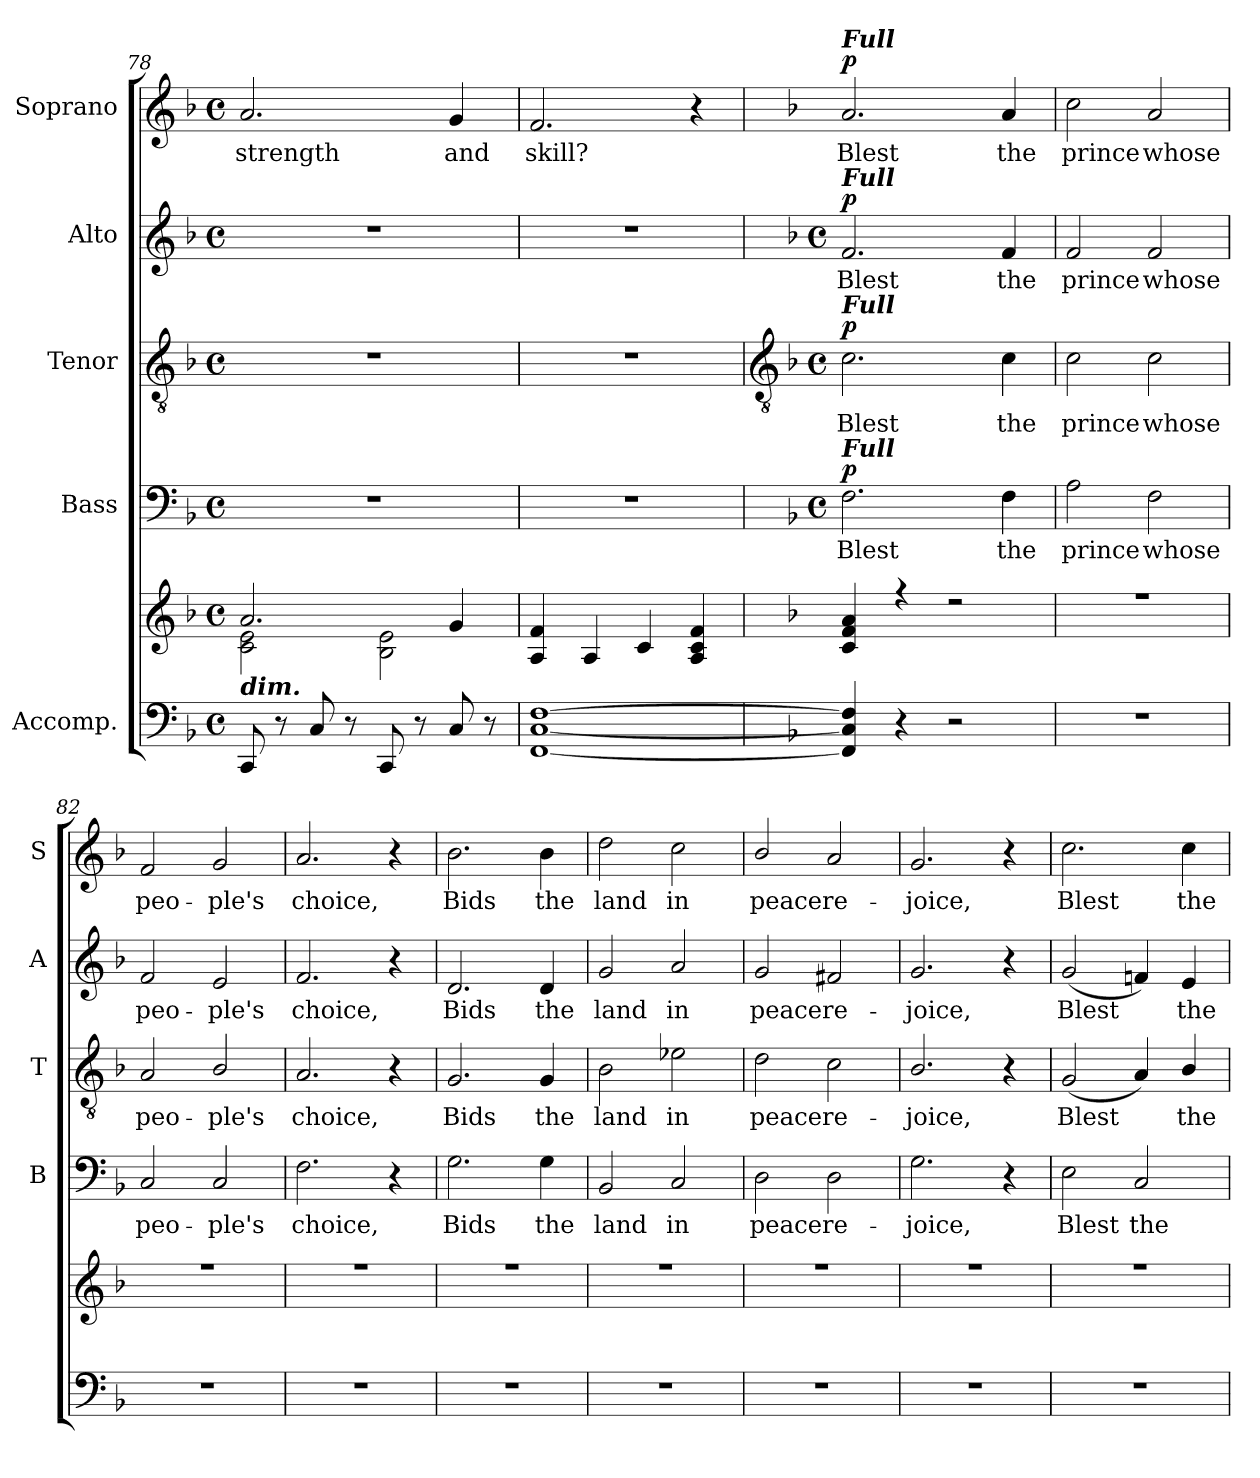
**kern	**kern	**kern	**text	**dynam	**kern	**text	**dynam	**kern	**text	**dynam	**kern	**text	**dynam
*part5	*part5	*part4	*part4	*part4	*part3	*part3	*part3	*part2	*part2	*part2	*part1	*part1	*part1
*staff6	*staff5	*staff4	*staff4	*staff4	*staff3	*staff3	*staff3	*staff2	*staff2	*staff2	*staff1	*staff1	*staff1
*I"Accomp.	*	*I"Bass	*	*	*I"Tenor	*	*	*I"Alto	*	*	*I"Soprano	*	*
*	*	*I'B	*	*	*I'T	*	*	*I'A	*	*	*I'S	*	*
*clefF4	*clefG2	*clefF4	*	*	*clefGv2	*	*	*clefG2	*	*	*clefG2	*	*
*k[b-]	*k[b-]	*k[b-]	*	*	*k[b-]	*	*	*k[b-]	*	*	*k[b-]	*	*
*F:	*F:	*F:	*	*	*F:	*	*	*F:	*	*	*F:	*	*
*M4/4	*M4/4	*M4/4	*	*	*M4/4	*	*	*M4/4	*	*	*M4/4	*	*
*met(c)	*met(c)	*met(c)	*	*	*met(c)	*	*	*met(c)	*	*	*met(c)	*	*
=78	=78	=78	=78	=78	=78	=78	=78	=78	=78	=78	=78	=78	=78
*	*^	*	*	*	*	*	*	*	*	*	*	*	*
!	!LO:TX:b:Bi:t=dim.	!	!	!	!	!	!	!	!	!	!	!	!	!
!	!	!	!	!	!	!	!	!	!	!	!	!	!LO:LY:b	!
8CC	2.a/	2c\ 2e\	1r	.	.	1r	.	.	1r	.	.	2.a	strength	.
8r	.	.	.	.	.	.	.	.	.	.	.	.	.	.
8C	.	.	.	.	.	.	.	.	.	.	.	.	.	.
8r	.	.	.	.	.	.	.	.	.	.	.	.	.	.
8CC	.	2B-\ 2e\	.	.	.	.	.	.	.	.	.	.	.	.
8r	.	.	.	.	.	.	.	.	.	.	.	.	.	.
!	!	!	!	!	!	!	!	!	!	!	!	!	!LO:LY:b	!
8C	4g/	.	.	.	.	.	.	.	.	.	.	4g	and	.
8r	.	.	.	.	.	.	.	.	.	.	.	.	.	.
=79	=79	=79	=79	=79	=79	=79	=79	=79	=79	=79	=79	=79	=79	=79
!	!	!	!	!	!	!	!	!	!	!	!	!	!LO:LY:b	!
[1FF [1C [1F	4A/ 4f/	1ryy	1r	.	.	1r	.	.	1r	.	.	2.f	skill?	.
.	4A/	.	.	.	.	.	.	.	.	.	.	.	.	.
.	4c/	.	.	.	.	.	.	.	.	.	.	.	.	.
.	4A/ 4c/ 4f/	.	.	.	.	.	.	.	.	.	.	4r	.	.
!!LO:LB:g=z
=80	=80	=80	=80	=80	=80	=80	=80	=80	=80	=80	=80	=80	=80	=80
*	*	*	*	*	*	*clefGv2	*	*	*	*	*	*	*	*
*	*	*	*k[b-]	*	*	*k[b-]	*	*	*k[b-]	*	*	*	*	*
*	*	*	*F:	*	*	*F:	*	*	*F:	*	*	*	*	*
*	*	*	*M4/4	*	*	*M4/4	*	*	*M4/4	*	*	*	*	*
*	*	*	*met(c)	*	*	*met(c)	*	*	*met(c)	*	*	*	*	*
!	!	!	!	!	!	!	!	!	!	!	!	!LO:TX:a:Bi:t=Full	!	!
!	!	!	!	!	!	!	!	!	!LO:TX:a:Bi:t=Full	!	!	!	!	!
!	!	!	!	!	!	!LO:TX:a:Bi:t=Full	!	!	!	!	!	!	!	!
!	!	!	!LO:TX:a:Bi:t=Full	!	!	!	!	!	!	!	!	!	!	!
!	!	!	!	!LO:LY:b	!LO:DY:b	!	!LO:LY:b	!LO:DY:b	!	!LO:LY:b	!LO:DY:b	!	!LO:LY:b	!LO:DY:b
4FF] 4C] 4F]	4c 4f 4a	1ryy	2.F	Blest	p	2.c	Blest	p	2.f	Blest	p	2.a	Blest	p
4r	4r	.	.	.	.	.	.	.	.	.	.	.	.	.
2r	2r	.	.	.	.	.	.	.	.	.	.	.	.	.
!	!	!	!	!LO:LY:b	!	!	!LO:LY:b	!	!	!LO:LY:b	!	!	!LO:LY:b	!
.	.	.	4F	the	.	4c	the	.	4f	the	.	4a	the	.
=81	=81	=81	=81	=81	=81	=81	=81	=81	=81	=81	=81	=81	=81	=81
!	!	!	!	!LO:LY:b	!	!	!LO:LY:b	!	!	!LO:LY:b	!	!	!LO:LY:b	!
1r	1r	1ryy	2A	prince	.	2c	prince	.	2f	prince	.	2cc	prince	.
!	!	!	!	!LO:LY:b	!	!	!LO:LY:b	!	!	!LO:LY:b	!	!	!LO:LY:b	!
.	.	.	2F	whose	.	2c	whose	.	2f	whose	.	2a	whose	.
=82	=82	=82	=82	=82	=82	=82	=82	=82	=82	=82	=82	=82	=82	=82
!	!	!	!	!LO:LY:b	!	!	!LO:LY:b	!	!	!LO:LY:b	!	!	!LO:LY:b	!
1r	1r	1ryy	2C	peo-	.	2A	peo-	.	2f	peo-	.	2f	peo-	.
!	!	!	!	!LO:LY:b	!	!	!LO:LY:b	!	!	!LO:LY:b	!	!	!LO:LY:b	!
.	.	.	2C	-ple's	.	2B-/	-ple's	.	2e	-ple's	.	2g	-ple's	.
=83	=83	=83	=83	=83	=83	=83	=83	=83	=83	=83	=83	=83	=83	=83
!	!	!	!	!LO:LY:b	!	!	!LO:LY:b	!	!	!LO:LY:b	!	!	!LO:LY:b	!
1r	1r	1ryy	2.F	choice,	.	2.A	choice,	.	2.f	choice,	.	2.a	choice,	.
.	.	.	4r	.	.	4r	.	.	4r	.	.	4r	.	.
=84	=84	=84	=84	=84	=84	=84	=84	=84	=84	=84	=84	=84	=84	=84
!	!	!	!	!LO:LY:b	!	!	!LO:LY:b	!	!	!LO:LY:b	!	!	!LO:LY:b	!
1r	1r	1ryy	2.G	Bids	.	2.G	Bids	.	2.d	Bids	.	2.b-	Bids	.
!	!	!	!	!LO:LY:b	!	!	!LO:LY:b	!	!	!LO:LY:b	!	!	!LO:LY:b	!
.	.	.	4G	the	.	4G	the	.	4d	the	.	4b-	the	.
=85	=85	=85	=85	=85	=85	=85	=85	=85	=85	=85	=85	=85	=85	=85
!	!	!	!	!LO:LY:b	!	!	!LO:LY:b	!	!	!LO:LY:b	!	!	!LO:LY:b	!
1r	1r	1ryy	2BB-	land	.	2B-	land	.	2g	land	.	2dd	land	.
!	!	!	!	!LO:LY:b	!	!	!LO:LY:b	!	!	!LO:LY:b	!	!	!LO:LY:b	!
.	.	.	2C	in	.	2e-X	in	.	2a	in	.	2cc	in	.
=86	=86	=86	=86	=86	=86	=86	=86	=86	=86	=86	=86	=86	=86	=86
!	!	!	!	!LO:LY:b	!	!	!LO:LY:b	!	!	!LO:LY:b	!	!	!LO:LY:b	!
1r	1r	1ryy	2D	peace	.	2d	peace	.	2g	peace	.	2b-/	peace	.
!	!	!	!	!LO:LY:b	!	!	!LO:LY:b	!	!	!LO:LY:b	!	!	!LO:LY:b	!
.	.	.	2D	re-	.	2c	re-	.	2f#X	re-	.	2a	re-	.
=87	=87	=87	=87	=87	=87	=87	=87	=87	=87	=87	=87	=87	=87	=87
!	!	!	!	!LO:LY:b	!	!	!LO:LY:b	!	!	!LO:LY:b	!	!	!LO:LY:b	!
1r	1r	1ryy	2.G	-joice,	.	2.B-/	-joice,	.	2.g	-joice,	.	2.g	-joice,	.
.	.	.	4r	.	.	4r	.	.	4r	.	.	4r	.	.
=88	=88	=88	=88	=88	=88	=88	=88	=88	=88	=88	=88	=88	=88	=88
!	!	!	!	!LO:LY:b	!	!	!LO:LY:b	!	!	!LO:LY:b	!	!	!LO:LY:b	!
1r	1r	1ryy	2E	Blest	.	(<2G	Blest	.	(<2g	Blest	.	2.cc	Blest	.
!	!	!	!	!LO:LY:b	!	!	!	!	!	!	!	!	!	!
.	.	.	2C	the	.	4A)	.	.	4fn)	.	.	.	.	.
!	!	!	!	!	!	!	!LO:LY:b	!	!	!LO:LY:b	!	!	!LO:LY:b	!
.	.	.	.	.	.	4B-/	the	.	4e	the	.	4cc	the	.
*	*v	*v	*	*	*	*	*	*	*	*	*	*	*	*
=	=	=	=	=	=	=	=	=	=	=	=	=	=
*-	*-	*-	*-	*-	*-	*-	*-	*-	*-	*-	*-	*-	*-
